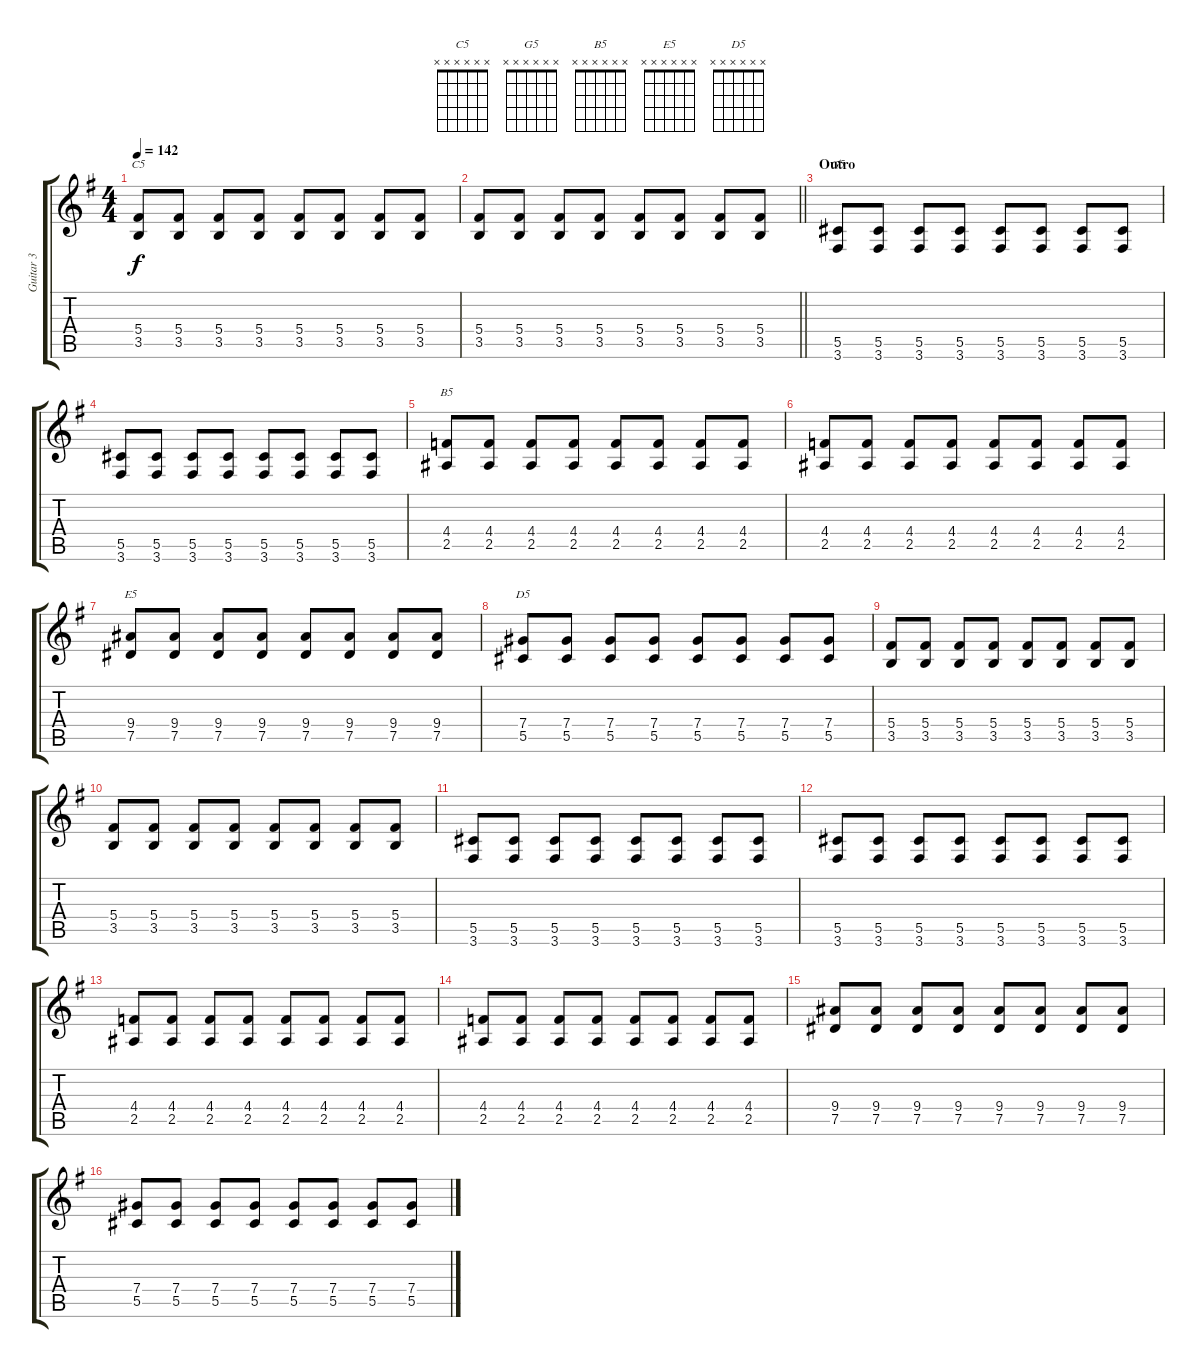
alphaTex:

\track ("Guitar 3" "Guitar 3") {instrument distortionguitar}
\staff {score tabs}
\tuning (Eb4 Bb3 Gb3 Db3 Ab2 Eb2) {hide}
\chord ("C5" x x x x x x)
\chord ("G5" x x x x x x)
\chord ("B5" x x x x x x)
\chord ("E5" x x x x x x)
\chord ("D5" x x x x x x)
\ts (4 4)
\tempo 142
\clef g2
\ks g
(5.4 3.5).8{ch "C5" dy f} (5.4 3.5).8 (5.4 3.5).8 (5.4 3.5).8 (5.4 3.5).8 (5.4 3.5).8 (5.4 3.5).8 (5.4 3.5).8 |
\barLineRight lightlight
(5.4 3.5).8 (5.4 3.5).8 (5.4 3.5).8 (5.4 3.5).8 (5.4 3.5).8 (5.4 3.5).8 (5.4 3.5).8 (5.4 3.5).8 |
\section ("" "Outro")
(5.5 3.6).8{ch "G5"} (5.5 3.6).8 (5.5 3.6).8 (5.5 3.6).8 (5.5 3.6).8 (5.5 3.6).8 (5.5 3.6).8 (5.5 3.6).8 |
(5.5 3.6).8 (5.5 3.6).8 (5.5 3.6).8 (5.5 3.6).8 (5.5 3.6).8 (5.5 3.6).8 (5.5 3.6).8 (5.5 3.6).8 |
(4.4 2.5).8{ch "B5"} (4.4 2.5).8 (4.4 2.5).8 (4.4 2.5).8 (4.4 2.5).8 (4.4 2.5).8 (4.4 2.5).8 (4.4 2.5).8 |
(4.4 2.5).8 (4.4 2.5).8 (4.4 2.5).8 (4.4 2.5).8 (4.4 2.5).8 (4.4 2.5).8 (4.4 2.5).8 (4.4 2.5).8 |
(9.4 7.5).8{ch "E5"} (9.4 7.5).8 (9.4 7.5).8 (9.4 7.5).8 (9.4 7.5).8 (9.4 7.5).8 (9.4 7.5).8 (9.4 7.5).8 |
(7.4 5.5).8{ch "D5"} (7.4 5.5).8 (7.4 5.5).8 (7.4 5.5).8 (7.4 5.5).8 (7.4 5.5).8 (7.4 5.5).8 (7.4 5.5).8 |
(5.4 3.5).8 (5.4 3.5).8 (5.4 3.5).8 (5.4 3.5).8 (5.4 3.5).8 (5.4 3.5).8 (5.4 3.5).8 (5.4 3.5).8 |
(5.4 3.5).8 (5.4 3.5).8 (5.4 3.5).8 (5.4 3.5).8 (5.4 3.5).8 (5.4 3.5).8 (5.4 3.5).8 (5.4 3.5).8 |
(5.5 3.6).8 (5.5 3.6).8 (5.5 3.6).8 (5.5 3.6).8 (5.5 3.6).8 (5.5 3.6).8 (5.5 3.6).8 (5.5 3.6).8 |
(5.5 3.6).8 (5.5 3.6).8 (5.5 3.6).8 (5.5 3.6).8 (5.5 3.6).8 (5.5 3.6).8 (5.5 3.6).8 (5.5 3.6).8 |
(4.4 2.5).8 (4.4 2.5).8 (4.4 2.5).8 (4.4 2.5).8 (4.4 2.5).8 (4.4 2.5).8 (4.4 2.5).8 (4.4 2.5).8 |
(4.4 2.5).8 (4.4 2.5).8 (4.4 2.5).8 (4.4 2.5).8 (4.4 2.5).8 (4.4 2.5).8 (4.4 2.5).8 (4.4 2.5).8 |
(9.4 7.5).8 (9.4 7.5).8 (9.4 7.5).8 (9.4 7.5).8 (9.4 7.5).8 (9.4 7.5).8 (9.4 7.5).8 (9.4 7.5).8 |
(7.4 5.5).8 (7.4 5.5).8 (7.4 5.5).8 (7.4 5.5).8 (7.4 5.5).8 (7.4 5.5).8 (7.4 5.5).8 (7.4 5.5).8
